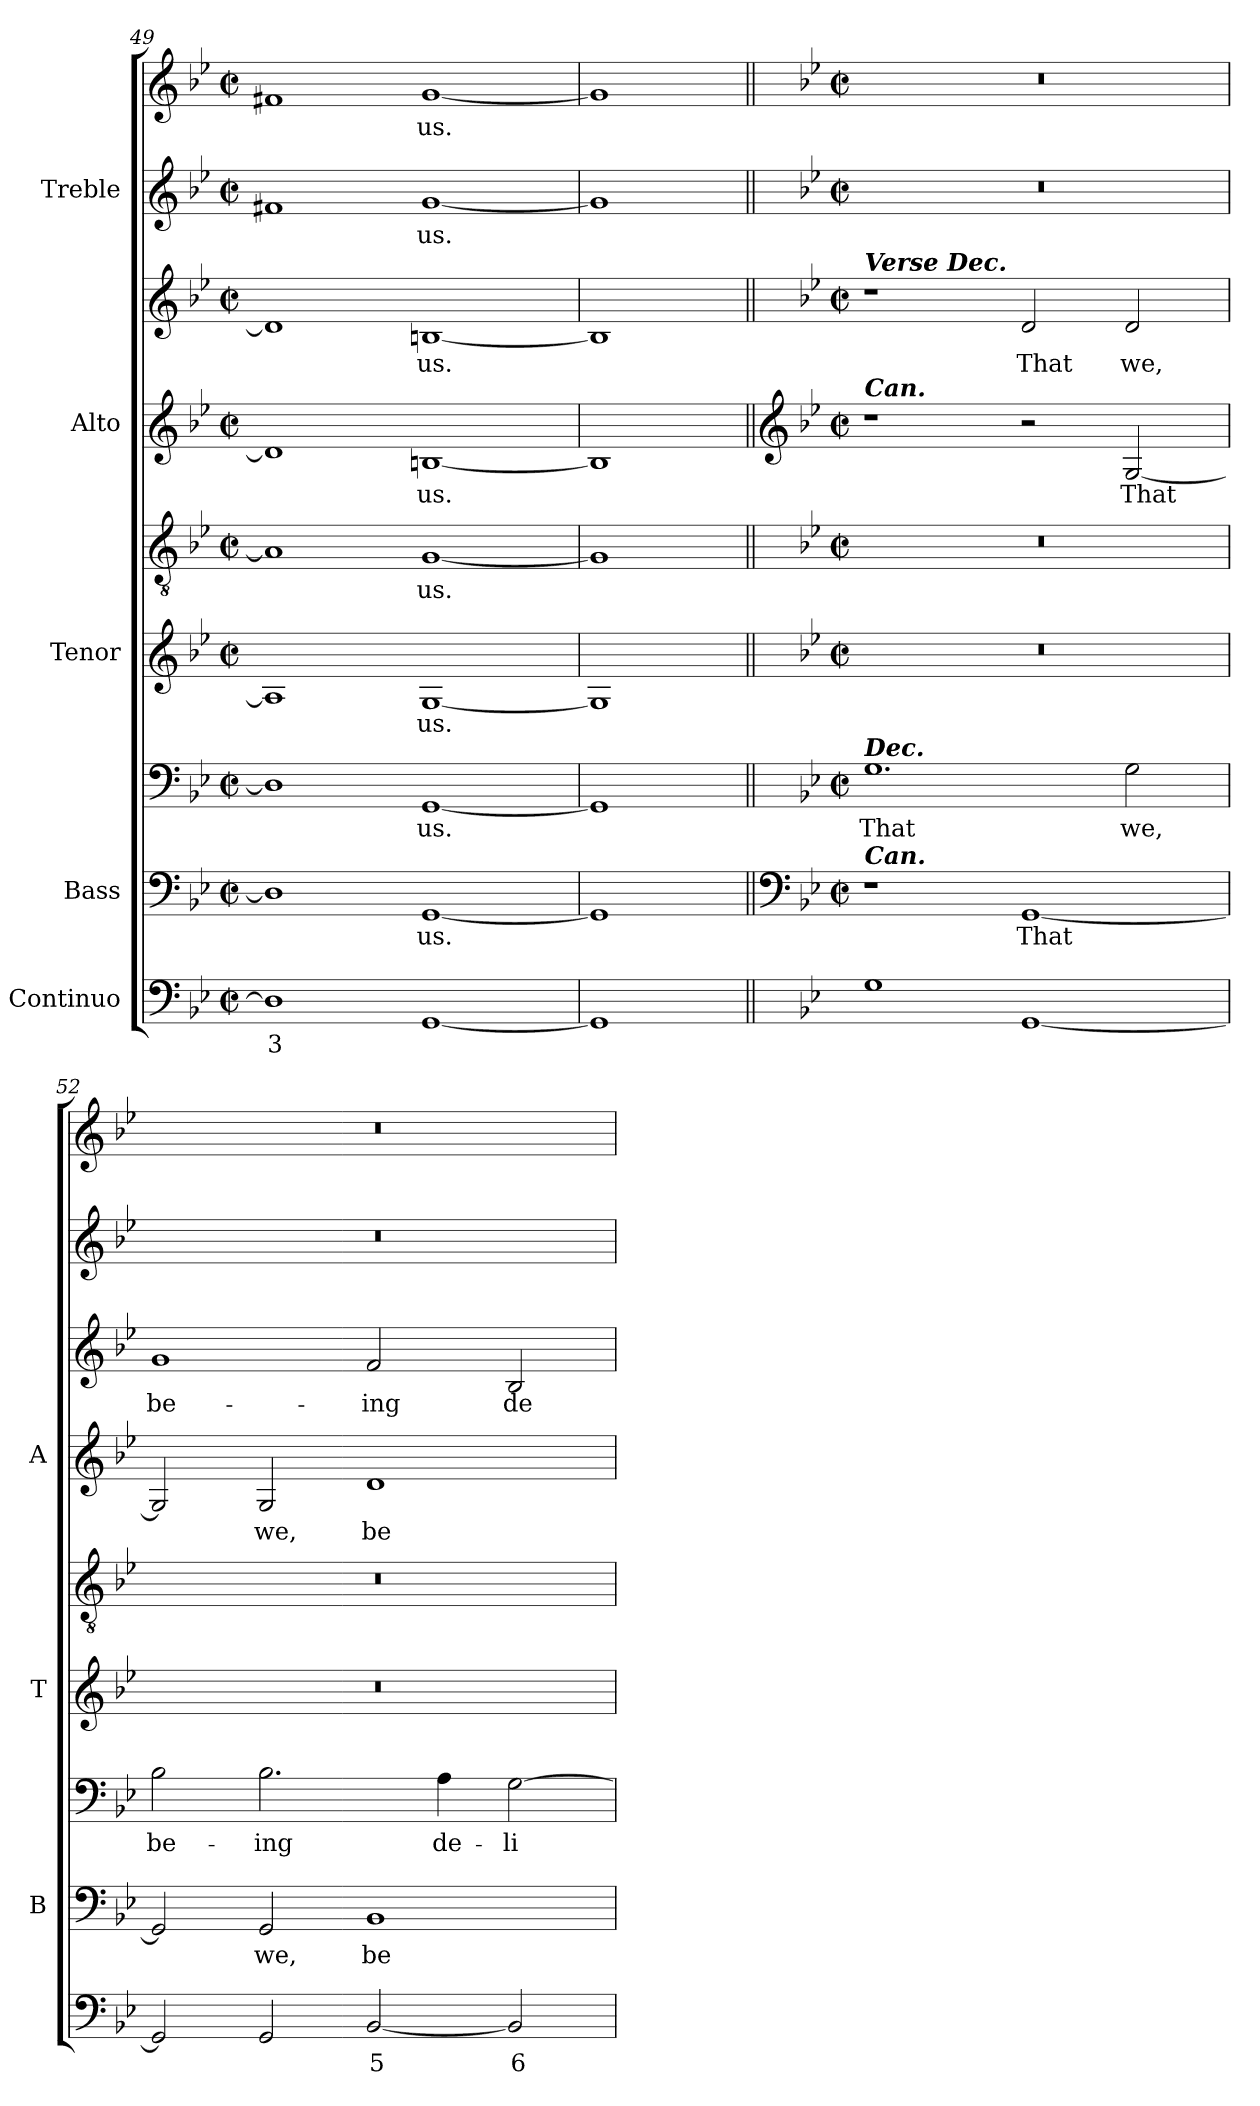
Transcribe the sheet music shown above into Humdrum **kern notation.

**kern	**text	**kern	**text	**kern	**text	**kern	**text	**kern	**text	**kern	**text	**kern	**text	**kern	**text	**kern	**text
*part5	*part5	*part4	*part4	*part4	*part4	*part3	*part3	*part3	*part3	*part2	*part2	*part2	*part2	*part1	*part1	*part1	*part1
*staff9	*staff9	*staff8	*staff8	*staff7	*staff7	*staff6	*staff6	*staff5	*staff5	*staff4	*staff4	*staff3	*staff3	*staff2	*staff2	*staff1	*staff1
*I"Continuo	*	*I"Bass	*	*	*	*I"Tenor	*	*	*	*I"Alto	*	*	*	*I"Treble	*	*	*
*	*	*I'B	*	*	*	*I'T	*	*	*	*I'A	*	*	*	*	*	*	*
*clefF4	*	*	*	*clefF4	*	*	*	*clefGv2	*	*	*	*clefG2	*	*	*	*clefG2	*
*k[b-e-]	*	*k[b-e-]	*	*k[b-e-]	*	*k[b-e-]	*	*k[b-e-]	*	*k[b-e-]	*	*k[b-e-]	*	*k[b-e-]	*	*k[b-e-]	*
*B-:	*	*B-:	*	*B-:	*	*B-:	*	*B-:	*	*B-:	*	*B-:	*	*B-:	*	*B-:	*
*M4/2	*	*M4/2	*	*M4/2	*	*M4/2	*	*M4/2	*	*M4/2	*	*M4/2	*	*M4/2	*	*M4/2	*
*met(c|)	*	*met(c|)	*	*met(c|)	*	*met(c|)	*	*met(c|)	*	*met(c|)	*	*met(c|)	*	*met(c|)	*	*met(c|)	*
=49	=49	=49	=49	=49	=49	=49	=49	=49	=49	=49	=49	=49	=49	=49	=49	=49	=49
!	!LO:LY:b	!	!	!	!	!	!	!	!	!	!	!	!	!	!	!	!
1D]	3	1D/]	.	1D/]	.	1A]	.	1A]	.	1d]	.	1d]	.	1f#X	.	1f#X	.
!	!	!	!LO:LY:b	!	!LO:LY:b	!	!LO:LY:b	!	!LO:LY:b	!	!LO:LY:b	!	!LO:LY:b	!	!LO:LY:b	!	!LO:LY:b
[1GG	.	[1GG	us.	[1GG	us.	[1G	us.	[1G	us.	[1Bn	us.	[1Bn	us.	[1g	us.	[1g	us.
=50	=50	=50	=50	=50	=50	=50	=50	=50	=50	=50	=50	=50	=50	=50	=50	=50	=50
1GG]	.	1GG]	.	1GG]	.	1G]	.	1G]	.	1B]	.	1B]	.	1g]	.	1g]	.
!!LO:LB:g=z
=51||	=51||	=51||	=51||	=51||	=51||	=51||	=51||	=51||	=51||	=51||	=51||	=51||	=51||	=51||	=51||	=51||	=51||
*	*	*clefF4	*	*	*	*	*	*	*	*clefG2	*	*	*	*	*	*	*
*	*	*k[b-e-]	*	*k[b-e-]	*	*	*	*	*	*k[b-e-]	*	*k[b-e-]	*	*	*	*	*
*	*	*B-:	*	*B-:	*	*	*	*	*	*B-:	*	*B-:	*	*	*	*	*
*	*	*M4/2	*	*M4/2	*	*M4/2	*	*M4/2	*	*M4/2	*	*M4/2	*	*M4/2	*	*M4/2	*
*	*	*met(c|)	*	*met(c|)	*	*met(c|)	*	*met(c|)	*	*met(c|)	*	*met(c|)	*	*met(c|)	*	*met(c|)	*
!	!	!	!	!	!	!	!	!	!	!	!	!LO:TX:a:Bi:t=Verse Dec.	!	!	!	!	!
!	!	!	!	!	!	!	!	!	!	!LO:TX:a:Bi:t=Can.	!	!	!	!	!	!	!
!	!	!	!	!LO:TX:a:Bi:t=Dec.	!	!	!	!	!	!	!	!	!	!	!	!	!
!	!	!LO:TX:a:Bi:t=Can.	!	!	!	!	!	!	!	!	!	!	!	!	!	!	!
!	!	!	!	!	!LO:LY:b	!	!	!	!	!	!	!	!	!	!	!	!
1G	.	1r	.	1.G	That	0r	.	0r	.	1r	.	1r	.	0r	.	0r	.
!	!	!	!LO:LY:b	!	!	!	!	!	!	!	!	!	!LO:LY:b	!	!	!	!
[1GG	.	[1GG	That	.	.	.	.	.	.	2r	.	2d	That	.	.	.	.
!	!	!	!	!	!LO:LY:b	!	!	!	!	!	!LO:LY:b	!	!LO:LY:b	!	!	!	!
.	.	.	.	2G	we,	.	.	.	.	[2G	That	2d	we,	.	.	.	.
=52	=52	=52	=52	=52	=52	=52	=52	=52	=52	=52	=52	=52	=52	=52	=52	=52	=52
!	!	!	!	!	!LO:LY:b	!	!	!	!	!	!	!	!LO:LY:b	!	!	!	!
2GG]	.	2GG]	.	2B-	be-	0r	.	0r	.	2G]	.	1g	be-	0r	.	0r	.
!	!	!	!LO:LY:b	!	!LO:LY:b	!	!	!	!	!	!LO:LY:b	!	!	!	!	!	!
2GG	.	2GG	we,	2.B-	-ing	.	.	.	.	2G	-we,	.	.	.	.	.	.
!	!LO:LY:b	!	!LO:LY:b	!	!	!	!	!	!	!	!LO:LY:b	!	!LO:LY:b	!	!	!	!
[2BB-	5	1BB-	be-	.	.	.	.	.	.	1d	be-	2f	-ing	.	.	.	.
!	!	!	!	!	!LO:LY:b	!	!	!	!	!	!	!	!	!	!	!	!
.	.	.	.	4A	de-	.	.	.	.	.	.	.	.	.	.	.	.
!	!LO:LY:b	!	!	!	!LO:LY:b	!	!	!	!	!	!	!	!LO:LY:b	!	!	!	!
2BB-]	6	.	.	[2G	-li-	.	.	.	.	.	.	2B-	de-	.	.	.	.
=	=	=	=	=	=	=	=	=	=	=	=	=	=	=	=	=	=
*-	*-	*-	*-	*-	*-	*-	*-	*-	*-	*-	*-	*-	*-	*-	*-	*-	*-
